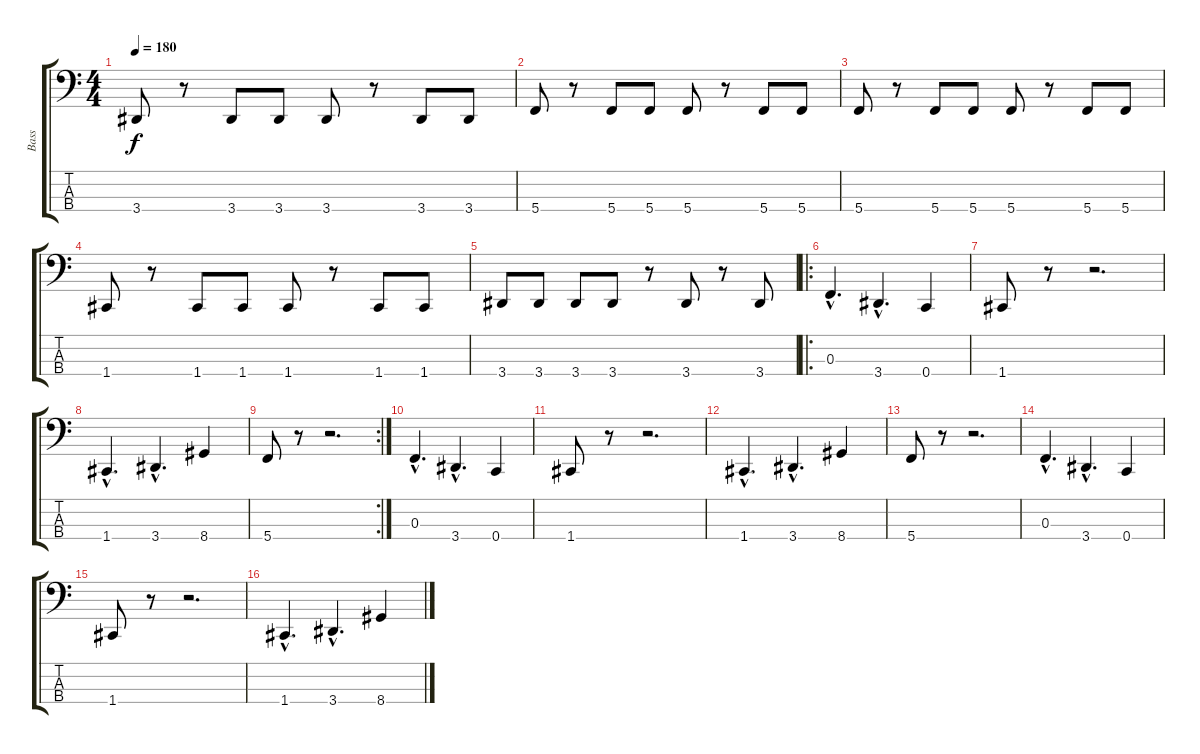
\track ("Bass" "Bass") {instrument electricbassfinger}
\staff {score tabs}
\tuning (Eb2 Bb1 F1 C1) {hide}
\ts (4 4)
\tempo 180
\clef f4
\ks c
3.4.8{dy f} r.8 3.4.8 3.4.8 3.4.8 r.8 3.4.8 3.4.8 |
5.4.8 r.8 5.4.8 5.4.8 5.4.8 r.8 5.4.8 5.4.8 |
5.4.8 r.8 5.4.8 5.4.8 5.4.8 r.8 5.4.8 5.4.8 |
1.4.8 r.8 1.4.8 1.4.8 1.4.8 r.8 1.4.8 1.4.8 |
3.4.8 3.4.8 3.4.8 3.4.8 r.8 3.4.8 r.8 3.4.8 |
\ro
0.3{hac}.4{d} 3.4{hac}.4{d} 0.4.4 |
1.4.8 r.8 r.2{d} |
1.4{hac}.4{d} 3.4{hac}.4{d} 8.4.4 |
\rc 2
5.4.8 r.8 r.2{d} |
0.3{hac}.4{d} 3.4{hac}.4{d} 0.4.4 |
1.4.8 r.8 r.2{d} |
1.4{hac}.4{d} 3.4{hac}.4{d} 8.4.4 |
5.4.8 r.8 r.2{d} |
0.3{hac}.4{d} 3.4{hac}.4{d} 0.4.4 |
1.4.8 r.8 r.2{d} |
1.4{hac}.4{d} 3.4{hac}.4{d} 8.4.4
